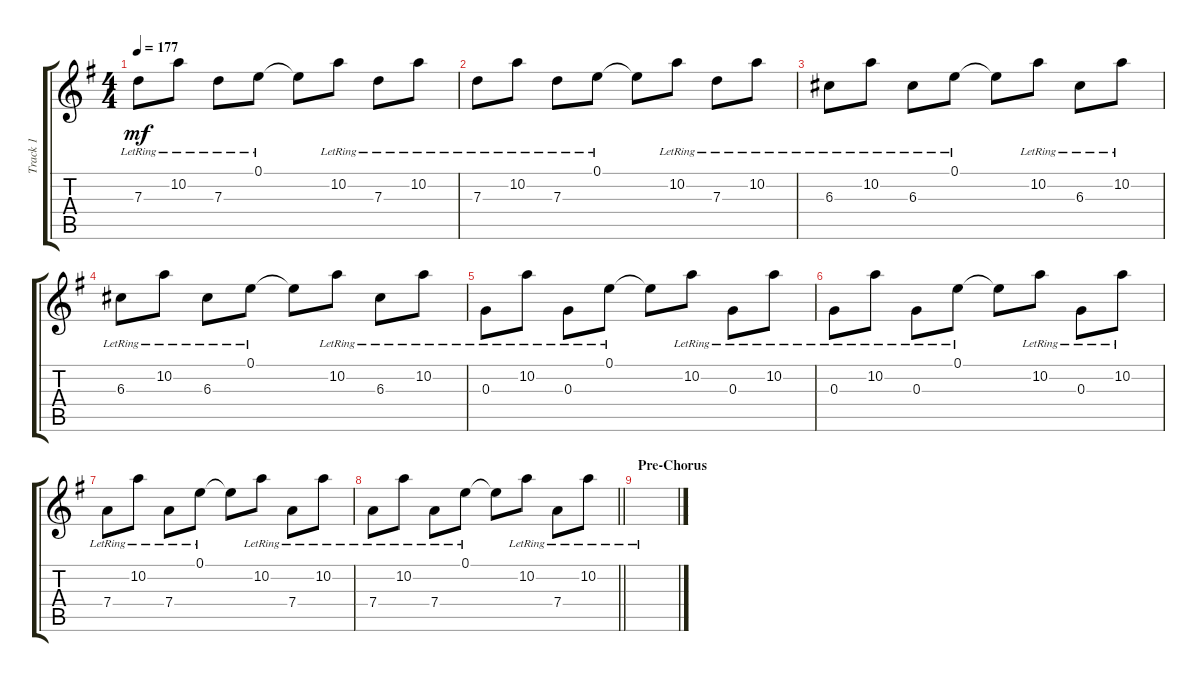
\track ("Track 1" "Track 1") {instrument electricguitarclean}
\staff {score tabs}
\tuning (E4 B3 G3 D3 A2 E2) {hide}
\ts (4 4)
\tempo 177
\clef g2
\ks g
7.3{lr}.8{dy mf} 10.2{lr}.8 7.3{lr}.8 0.1{lr}.8 0.1{t}.8 10.2{lr}.8 7.3{lr}.8 10.2{lr}.8 |
7.3{lr}.8 10.2{lr}.8 7.3{lr}.8 0.1{lr}.8 0.1{t}.8 10.2{lr}.8 7.3{lr}.8 10.2{lr}.8 |
6.3{lr}.8 10.2{lr}.8 6.3{lr}.8 0.1{lr}.8 0.1{t}.8 10.2{lr}.8 6.3{lr}.8 10.2{lr}.8 |
6.3{lr}.8 10.2{lr}.8 6.3{lr}.8 0.1{lr}.8 0.1{t}.8 10.2{lr}.8 6.3{lr}.8 10.2{lr}.8 |
0.3{lr}.8 10.2{lr}.8 0.3{lr}.8 0.1{lr}.8 0.1{t}.8 10.2{lr}.8 0.3{lr}.8 10.2{lr}.8 |
0.3{lr}.8 10.2{lr}.8 0.3{lr}.8 0.1{lr}.8 0.1{t}.8 10.2{lr}.8 0.3{lr}.8 10.2{lr}.8 |
7.4{lr}.8 10.2{lr}.8 7.4{lr}.8 0.1{lr}.8 0.1{t}.8 10.2{lr}.8 7.4{lr}.8 10.2{lr}.8 |
\barLineRight lightlight
7.4{lr}.8 10.2{lr}.8 7.4{lr}.8 0.1{lr}.8 0.1{t}.8 10.2{lr}.8 7.4{lr}.8 10.2{lr}.8 |
\section ("" "Pre-Chorus")
